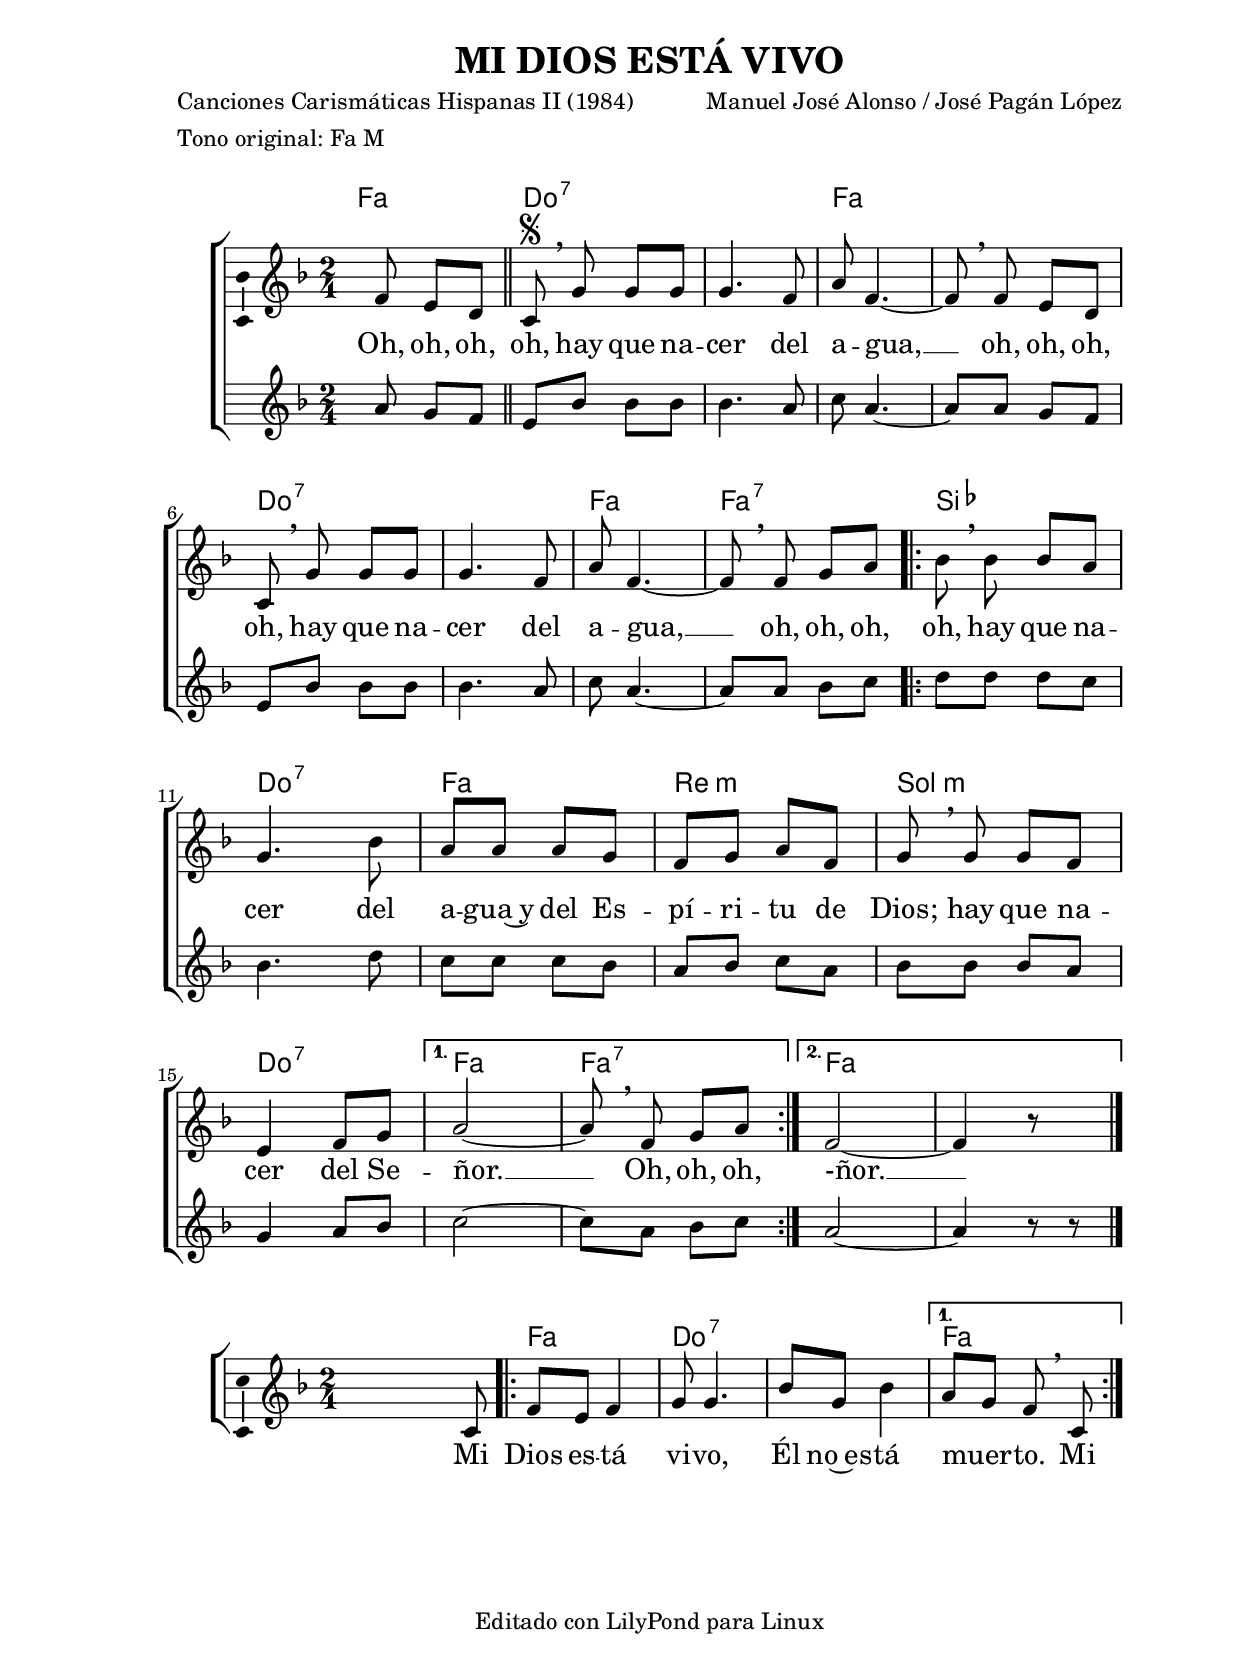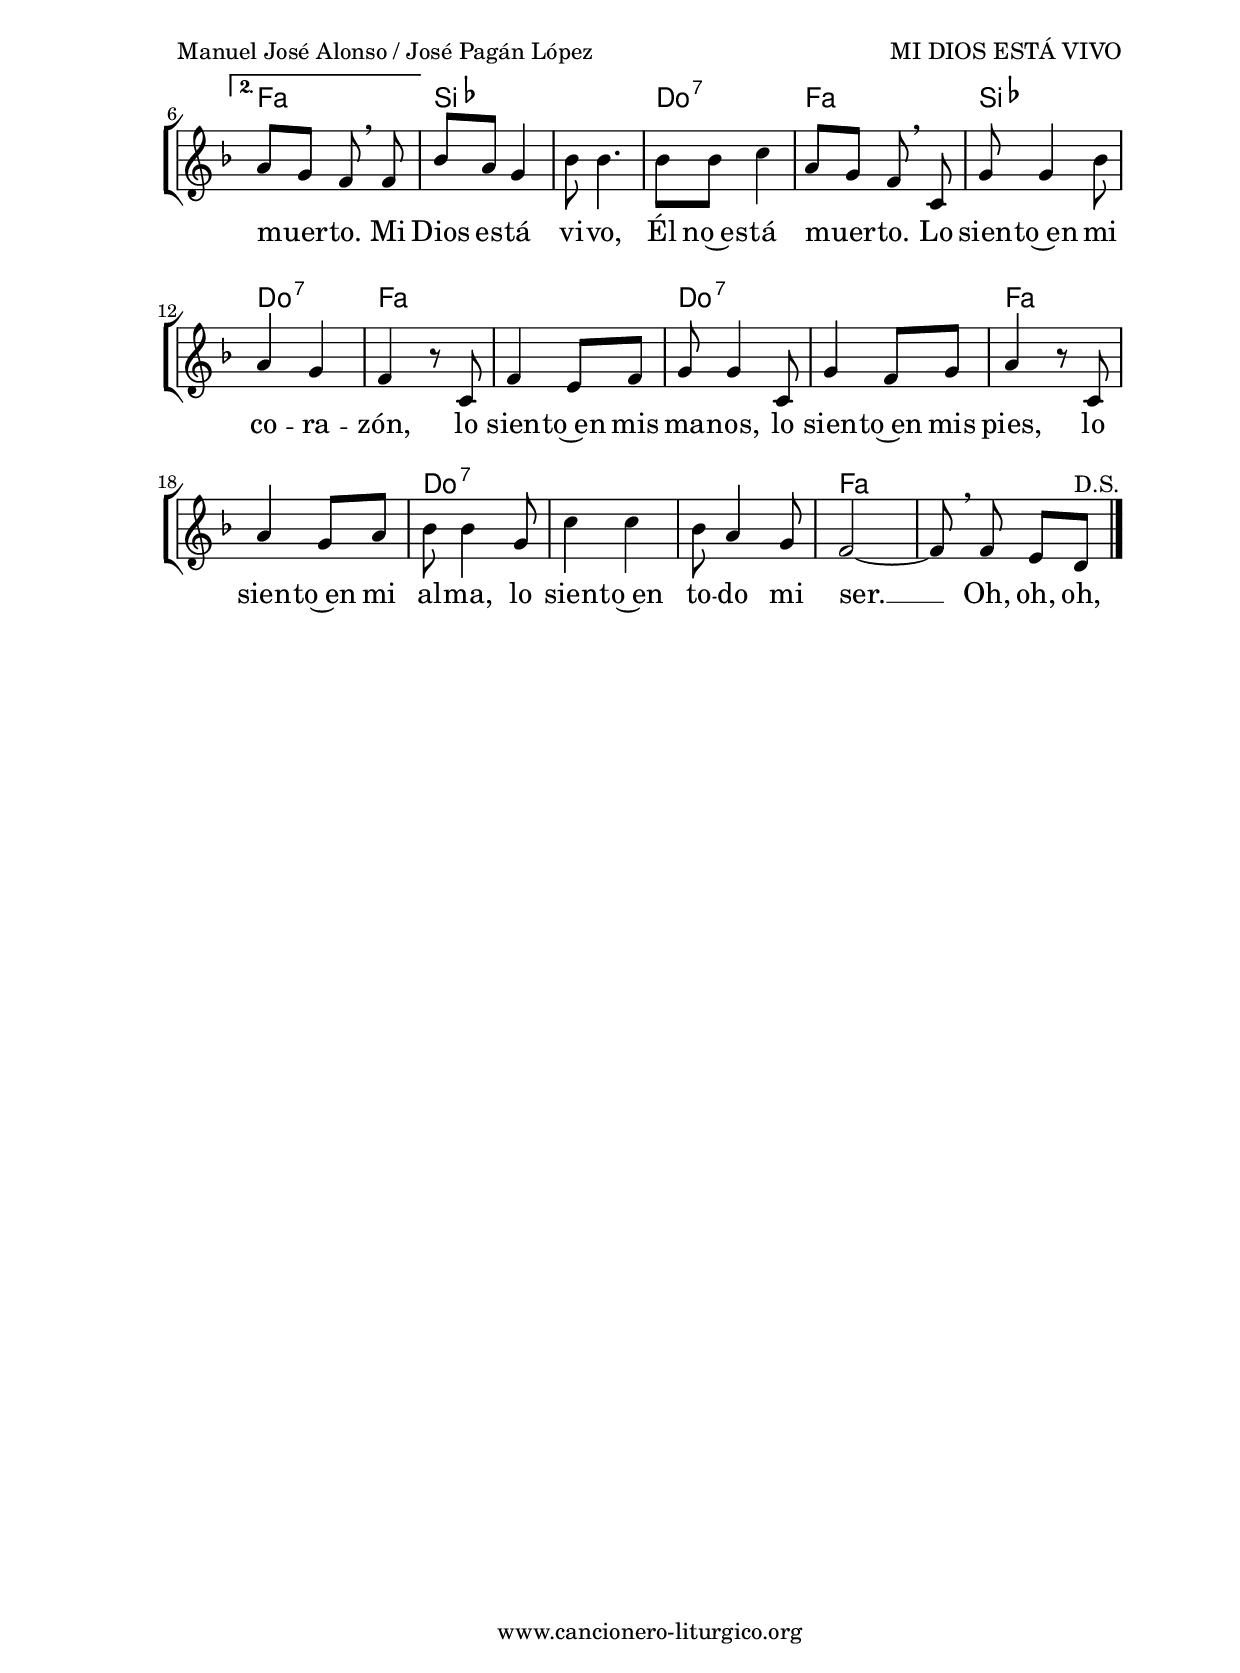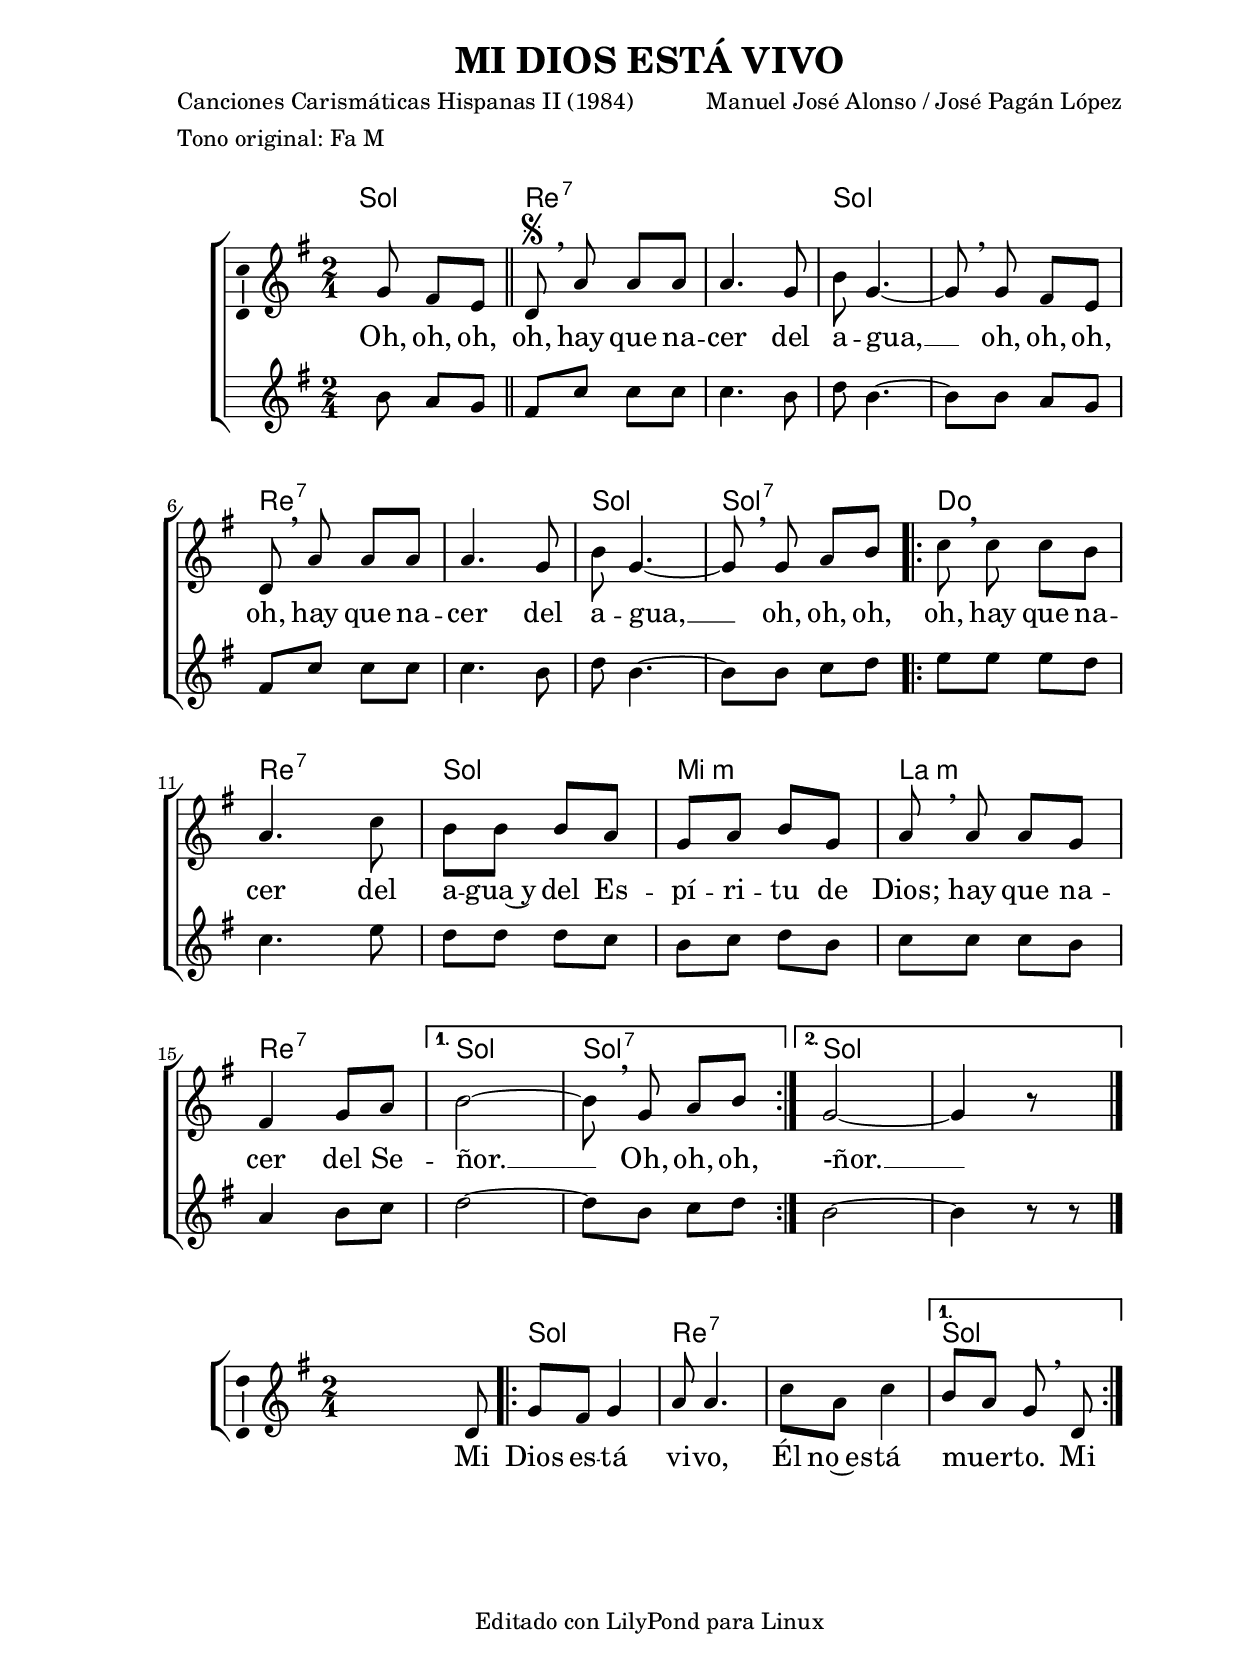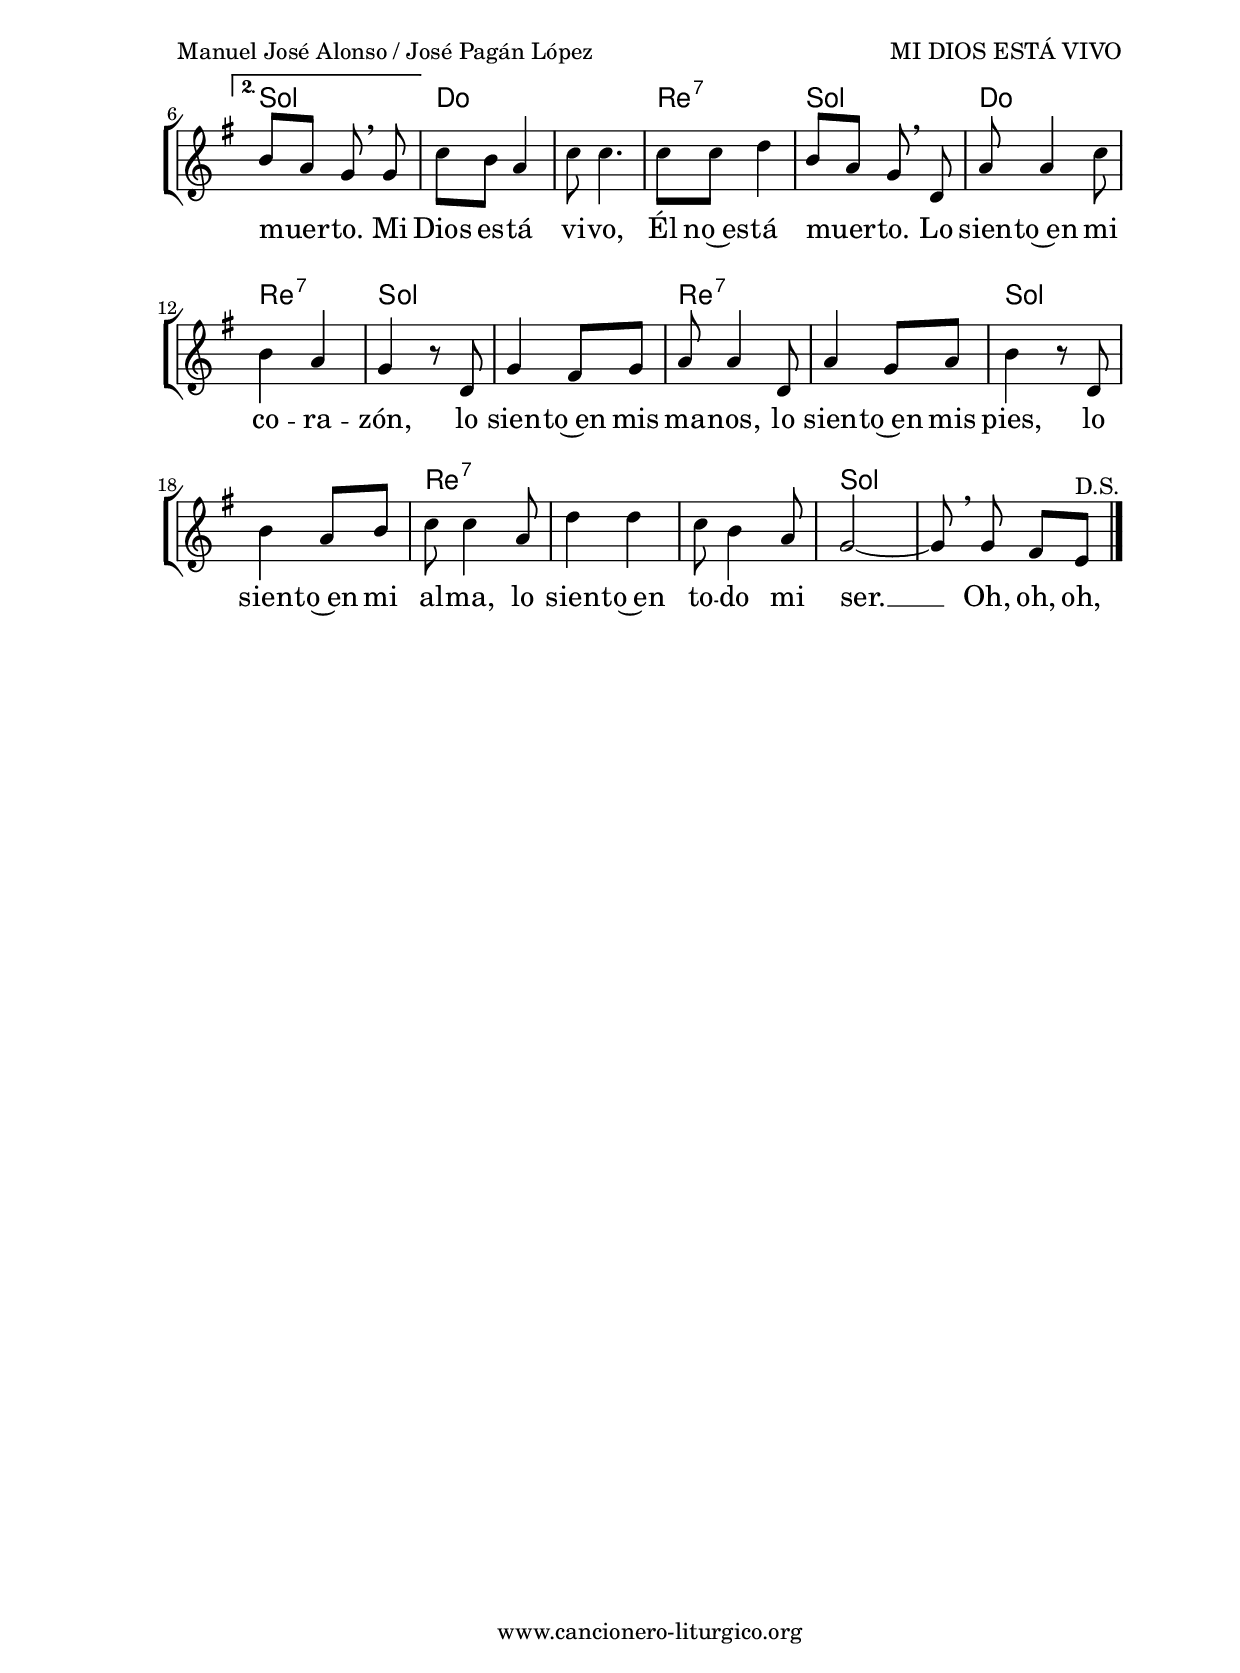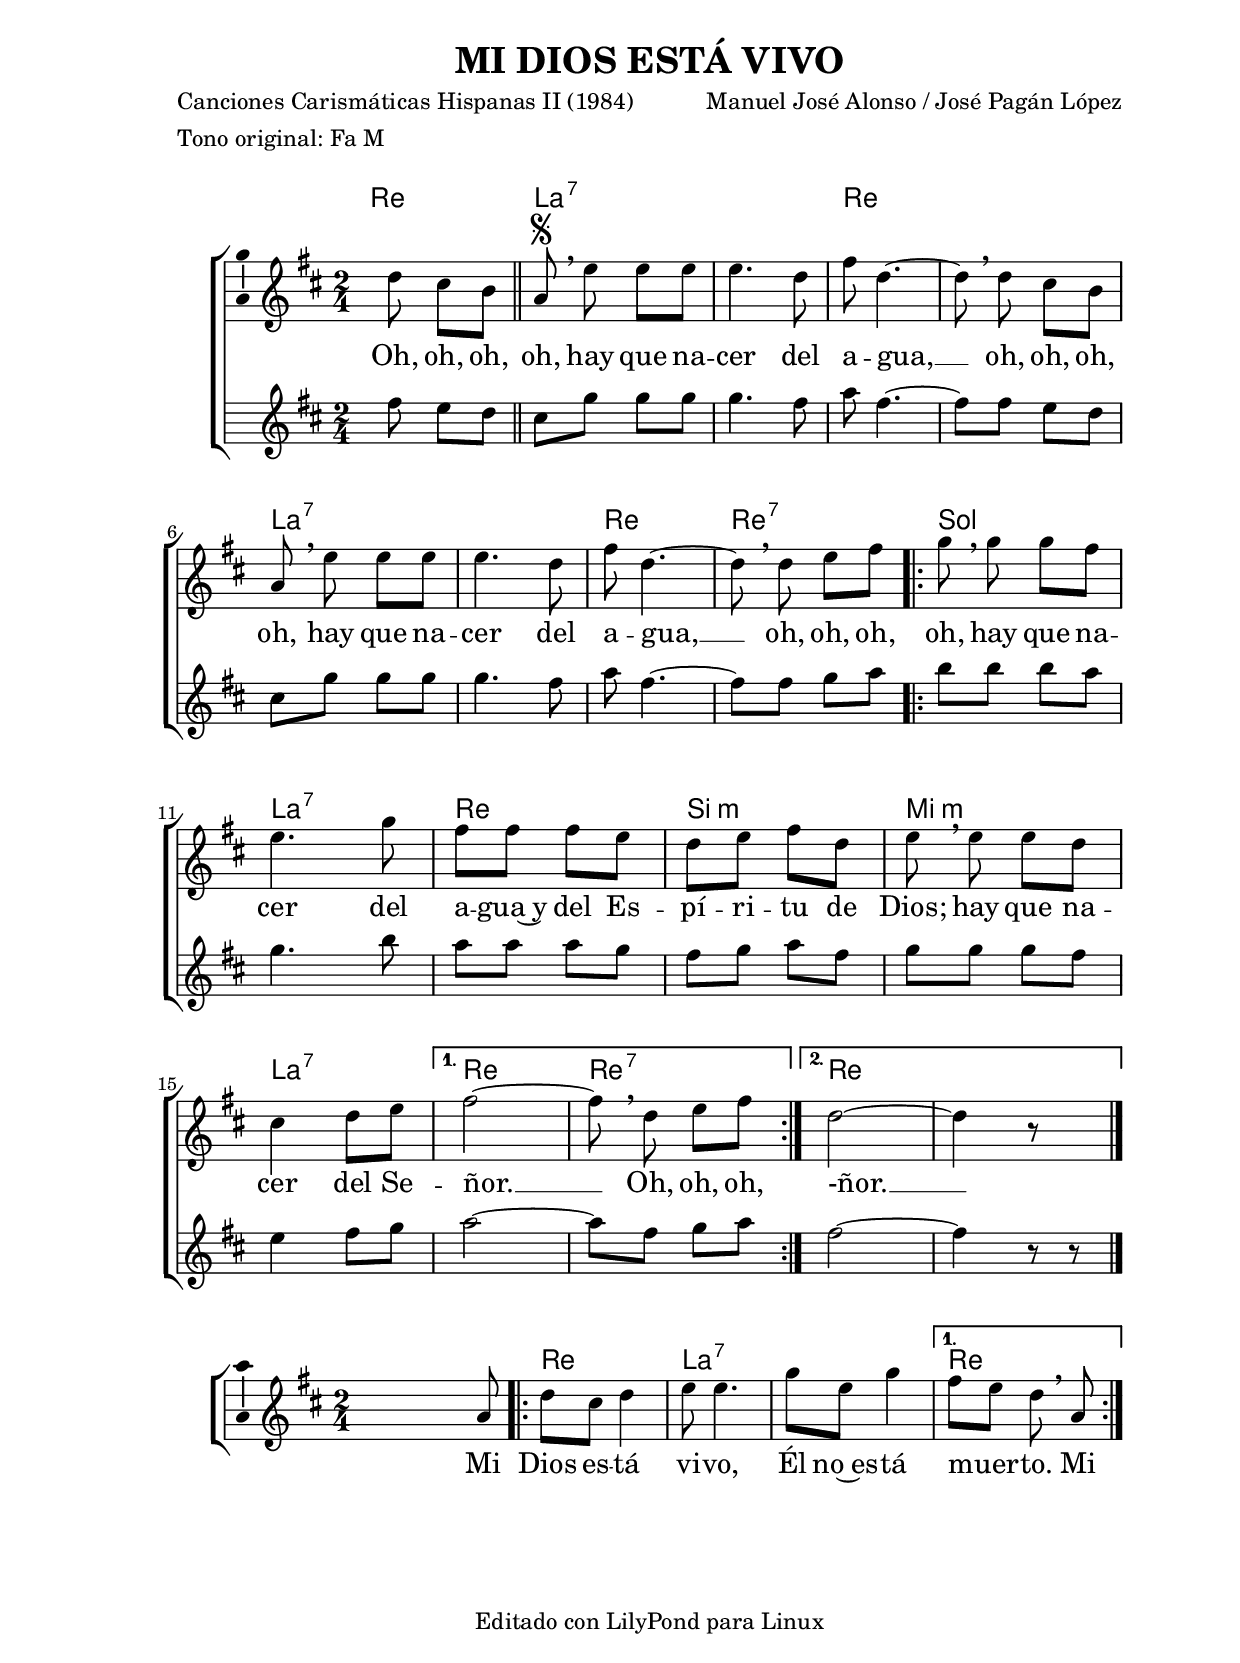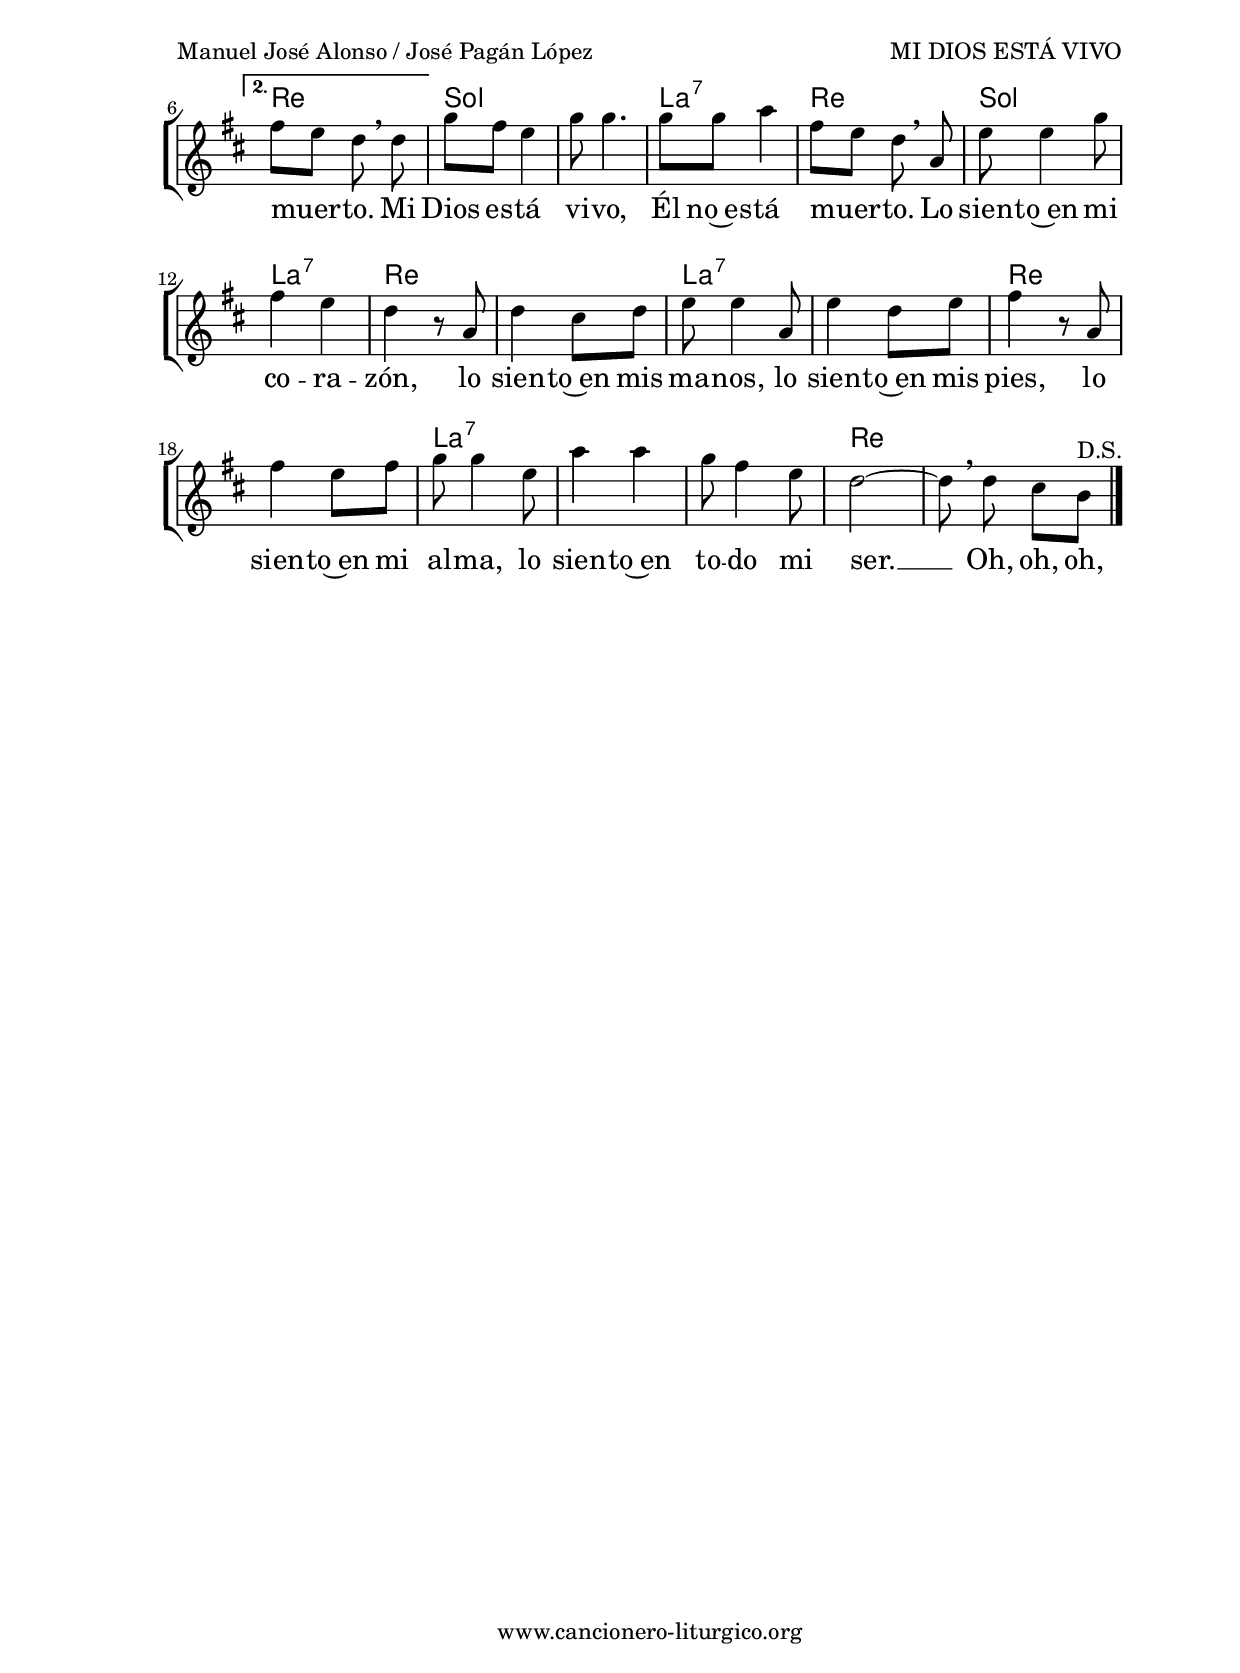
%
%para convertir .midi en .wav:
%timidity filename.midi -Ow -o finename.wav
%
%
%Para convertir de .wav a .mp3:
%lame -h -m j filename.wav
%
%
%para escuchar el midi:
%timidity nombrefichero.midi
%


%versión de lilypond para la que se ha escrito esta partitura:
\version "2.16.0"

	%Tamaño papel
	#(set-default-paper-size "a4")
	%Tamaño partitura
	#(set-global-staff-size 20)
	%No responde al pulsar sobre una nota
	#(ly:set-option 'point-and-click #f)

%parámetros del encabezamiento:
\header {
	title = "MI DIOS ESTÁ VIVO"
	subtitle = ""
	composer = "Manuel José Alonso / José Pagán López"
	poet = "Canciones Carismáticas Hispanas II (1984)"
	meter = "Tono original: Fa M"
	arranger = ""
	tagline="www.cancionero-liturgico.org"
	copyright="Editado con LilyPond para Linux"
	}

%parámetros asociados al papel:
\paper  {
	oddHeaderMarkup = \markup {\fill-line { \on-the-fly #not-first-page \fromproperty #'header:title \on-the-fly #not-first-page \fromproperty #'header:composer }}
	evenHeaderMarkup = \markup {\fill-line { \fromproperty #'header:composer \fromproperty #'header:title }}
	#(set-paper-size "a4")
	print-page-number = ##f
	first-page-number = 1
	print-first-page-number = ##f
%	head-separation = 3.0 \cm
	top-margin = 2.0 \cm
	bottom-margin = 0.5\cm
%%%	bottom-margin = -2.0\cm
	left-margin = 3.0 \cm
	line-width = 16.0 \cm 
	indent = 8\mm
	interscoreline = 2.\mm
	between-system-space = 15\mm
%	para que las partituras no llenen la hoja:
	ragged-bottom = ##t
%	idem para la última hoja:
	ragged-last-bottom = ##f
%	para que las partituras llenen el ancho del papel:
	ragged-last = ##f
	after-title-space = 2.5 \cm
%page-count=1
%system-count=8

	%Flexible Vertical Spacing
%	markup-markup-spacing =
%	#'((basic-distance . 15) (minimum-distance . 15) (padding . 3))
	markup-system-spacing =
	#'((basic-distance . 15) (minimum-distance . 15) (padding . 3))
	system-system-spacing =
	#'((basic-distance . 15) (minimum-distance . 15) (padding . 3))
	score-system-spacing =
	#'((basic-distance . 15) (minimum-distance . 15) (padding . 5))
%	top-system-spacing = % header
%	#'((basic-distance . 8) (minimum-distance . 0) (padding . 0))
%	top-markup-spacing =
%	#'((basic-distance . 20) (minimum-distance . 20) (padding . 0))
	last-bottom-spacing = % footer
	#'((basic-distance . 5) (minimum-distance . 5) (padding . 0))
%	score-markup-spacing =
%	#'((basic-distance . 16) (minimum-distance . 13) (padding . 0))

	}


%parámetros que afectan a toda la partitura:
global =  {
	%clave de sol (G):
	\clef G
%%%	\transpose f g
	%armadura:
	\key f \major
	\tempo 4=100
	\set Score.tempoHideNote = ##t
	}


acordes = {
	\italianChords
	\chordmode {
%%%	\transpose f g
{

f2
c2:7 s f s c:7 s f f:7

\repeat volta 2 {
bes2 c:7 f d:m g:m c:7
}

\alternative{
{
f2 f:7
}
{
f2 s
}
}

	}
	}
}

acordesb = {
	\italianChords
	\chordmode {
%%%	\transpose f g
{

s2
\repeat volta 2 {
f2 c:7 s
}
\alternative{
{
f2
}
{
f2
}
}

bes2 s c:7 f bes c:7 f s c:7 s f s c:7 s s f s

	}
	}
}


melodia = 
%%%	\transpose f g
{
	\relative c'{

	\time 2/4

s8 f e d
\bar "||"
c^\segno \breathe g' g g
g4. f8
a8 f4.~
f8 \breathe f e d
c \breathe g' g g
g4. f8
a f4.~
f8 \breathe f g a

\repeat volta 2 {
bes8 \breathe bes bes a
g4. bes8
a8 a a g
f g a f
g8 \breathe g g f
e4 f8 g
}

\alternative{
{
a2~
a8 \breathe f g a
}
{
f2~
f4 r8 s8
}
}

	\bar "|."
	}
	}


melodiab = 
%%%	\transpose f g
{
	\relative c'{

	\time 2/4

s4. c8

\repeat volta 2 {
f8 e f4
g8 g4.
bes8 g bes4
}

\alternative{
{
a8 g f \breathe c
}
{
a'8 g f \breathe f
}
}

bes a g4
bes8 bes4.
bes8 bes c4
a8 g f \breathe c
g'8 g4 bes8
a4 g
f r8 c8
f4 e8 f
g8 g4 c,8
g'4 f8 g
a4 r8 c,
a'4 g8 a
bes8 bes4 g8
c4 c
bes8 a4 g8
f2~
f8 \breathe f e d^"D.S."

	\bar "|."
	}
	}


melodiados = 
%%%	\transpose f g
{
	\relative c''{

	\time 2/4

s8 a g f
e bes' bes bes
bes4. a8
c8 a4.~
a8 a g f
e bes' bes bes
bes4. a8
c a4.~
a8 a bes c

\repeat volta 2 {
d8 d d c
bes4. d8
c8 c c bes
a bes c a
bes8 bes bes a
g4 a8 bes
}

\alternative{
{
c2~
c8 a bes c
}
{
a2~
a4 r8 r8
}
}

	\bar "|."
	}
	}



texto = \lyricmode {
Oh, oh, oh,
oh, hay que na -- cer del a -- gua, __
oh, oh, oh,
oh, hay que na -- cer del a -- gua, __
oh, oh, oh,
oh, hay que na -- cer del a -- gua~y
del Es -- pí -- ri -- tu de Dios;
hay que na -- cer del Se -- ñor. __
Oh, oh, oh,
-ñor. __

	}

textob = \lyricmode {
Mi Dios es -- tá vi -- vo,
Él no~es -- tá muer -- _ to.
Mi
muer -- _ to.
Mi Dios es -- tá vi -- vo,
Él no~es -- tá muer -- _ to.

Lo sien -- to~en mi co -- ra -- zón,
lo sien -- to~en mis ma -- nos,
lo sien -- to~en mis pies,
lo sien -- to~en mi al -- ma,
lo sien -- to~en to -- do mi ser. __
Oh, oh, oh,

	}


acordesStaff = \context ChordNames = acordesStaff <<
	\set chordChanges = ##t
	\acordes
	>>

acordesbStaff = \context ChordNames = acordesbStaff <<
	\set chordChanges = ##t
	\acordesb
	>>

vozStaff = \context Voice = vozStaff
\with {\consists "Ambitus_engraver"}
<<
%	\set Staff.instrumentName = ""
%	\set Staff.shortInstrumentName = ""
%	\set Staff.midiInstrument = #"clarinet"
%	\set Staff.midiInstrument = #"cello"
	\set Staff.midiInstrument = #"flute"
%	\set Staff.midiInstrument = #"electric guitar (jazz)"
%	\set Staff.midiInstrument = #"english horn"
%	\set Staff.midiInstrument = #"violin"
%	\set Staff.midiInstrument = #"glockenspiel"
	\set Staff.midiMinimumVolume = #0.7
	\set Staff.midiMaximumVolume = #0.9
	\global
	\melodia
	>>

vozbStaff = \context Voice = vozbStaff
\with {\consists "Ambitus_engraver"}
<<
%	\set Staff.instrumentName = ""
%	\set Staff.shortInstrumentName = ""
%	\set Staff.midiInstrument = #"clarinet"
%	\set Staff.midiInstrument = #"cello"
	\set Staff.midiInstrument = #"flute"
%	\set Staff.midiInstrument = #"electric guitar (jazz)"
%	\set Staff.midiInstrument = #"english horn"
%	\set Staff.midiInstrument = #"violin"
%	\set Staff.midiInstrument = #"glockenspiel"
	\set Staff.midiMinimumVolume = #0.7
	\set Staff.midiMaximumVolume = #0.9
	\global
	\melodiab
	>>

vozdosStaff = \context Voice = vozdosStaff
<<
	\override Staff.StaffSymbol #'staff-space = #(magstep -0.35)
	\set Staff.midiInstrument = #"english horn"
	\set Staff.midiMinimumVolume = #0.7
	\set Staff.midiMaximumVolume = #0.9
	\global
	\melodiados
	>>


textoStaff = \context Lyrics = textoStaff <<
	\lyricsto vozStaff \texto
	>>

textobStaff = \context Lyrics = textobStaff <<
	\lyricsto vozbStaff \textob
	>>

\book {
	\score {
		\context ChoirStaff {
%			\override StaffGroup.SystemStartBracket #'collapse-height = #1
%			\override Score.SystemStartBar #'collapse-height = #1
			<<
			\acordesStaff
			\vozStaff
			\textoStaff
			\vozdosStaff
			>>
			}
		\layout {
	    		\context {
				\Lyrics
				\override LyricText #'font-size = #2
				}
	   		 \context {
				\Score
				\override StaffSymbol #'staff-space = #(magstep +3)
				}
			}
		}
	\score {
		\context ChoirStaff {
			\override StaffGroup.SystemStartBracket #'collapse-height = #1
			\override Score.SystemStartBar #'collapse-height = #1
			<<
			\acordesbStaff
			\vozbStaff
			\textobStaff
			>>
			}
		\layout {
	    		\context {
				\Lyrics
				\override LyricText #'font-size = #2
				}
	   		 \context {
				\Score
				\override StaffSymbol #'staff-space = #(magstep +3)
				}
			}
		}
	\score {
		\unfoldRepeats
		\context ChoirStaff {
			<<
			\acordesStaff
			\vozStaff
			\vozdosStaff
			>>
			<<
			\acordesbStaff
			\vozbStaff
			>>
			}
		\midi {
	  		\context {
	  			\Score
				tempoWholesPerMinute = #(ly:make-moment 70 4)
				}
			}
		}
	}



#(define output-suffix "C")
\book {
	\score {
		\context ChoirStaff {
%			\override StaffGroup.SystemStartBracket #'collapse-height = #1
%			\override Score.SystemStartBar #'collapse-height = #1
\transpose c d
			<<
			\acordesStaff
			\vozStaff
			\textoStaff
			\vozdosStaff
			>>
			}
		\layout {
	    		\context {
				\Lyrics
				\override LyricText #'font-size = #2
				}
	   		 \context {
				\Score
				\override StaffSymbol #'staff-space = #(magstep +3)
				}
			}
		}
	\score {
		\context ChoirStaff {
			\override StaffGroup.SystemStartBracket #'collapse-height = #1
			\override Score.SystemStartBar #'collapse-height = #1
\transpose c d
			<<
			\acordesbStaff
			\vozbStaff
			\textobStaff
			>>
			}
		\layout {
	    		\context {
				\Lyrics
				\override LyricText #'font-size = #2
				}
	   		 \context {
				\Score
				\override StaffSymbol #'staff-space = #(magstep +3)
				}
			}
		}
	}

#(define output-suffix "S")
\book {
	\score {
		\context ChoirStaff {
%			\override StaffGroup.SystemStartBracket #'collapse-height = #1
%			\override Score.SystemStartBar #'collapse-height = #1
\transpose c a
			<<
			\acordesStaff
			\vozStaff
			\textoStaff
			\vozdosStaff
			>>
			}
		\layout {
	    		\context {
				\Lyrics
				\override LyricText #'font-size = #2
				}
	   		 \context {
				\Score
				\override StaffSymbol #'staff-space = #(magstep +3)
				}
			}
		}
	\score {
		\context ChoirStaff {
			\override StaffGroup.SystemStartBracket #'collapse-height = #1
			\override Score.SystemStartBar #'collapse-height = #1
\transpose c a
			<<
			\acordesbStaff
			\vozbStaff
			\textobStaff
			>>
			}
		\layout {
	    		\context {
				\Lyrics
				\override LyricText #'font-size = #2
				}
	   		 \context {
				\Score
				\override StaffSymbol #'staff-space = #(magstep +3)
				}
			}
		}
	}


